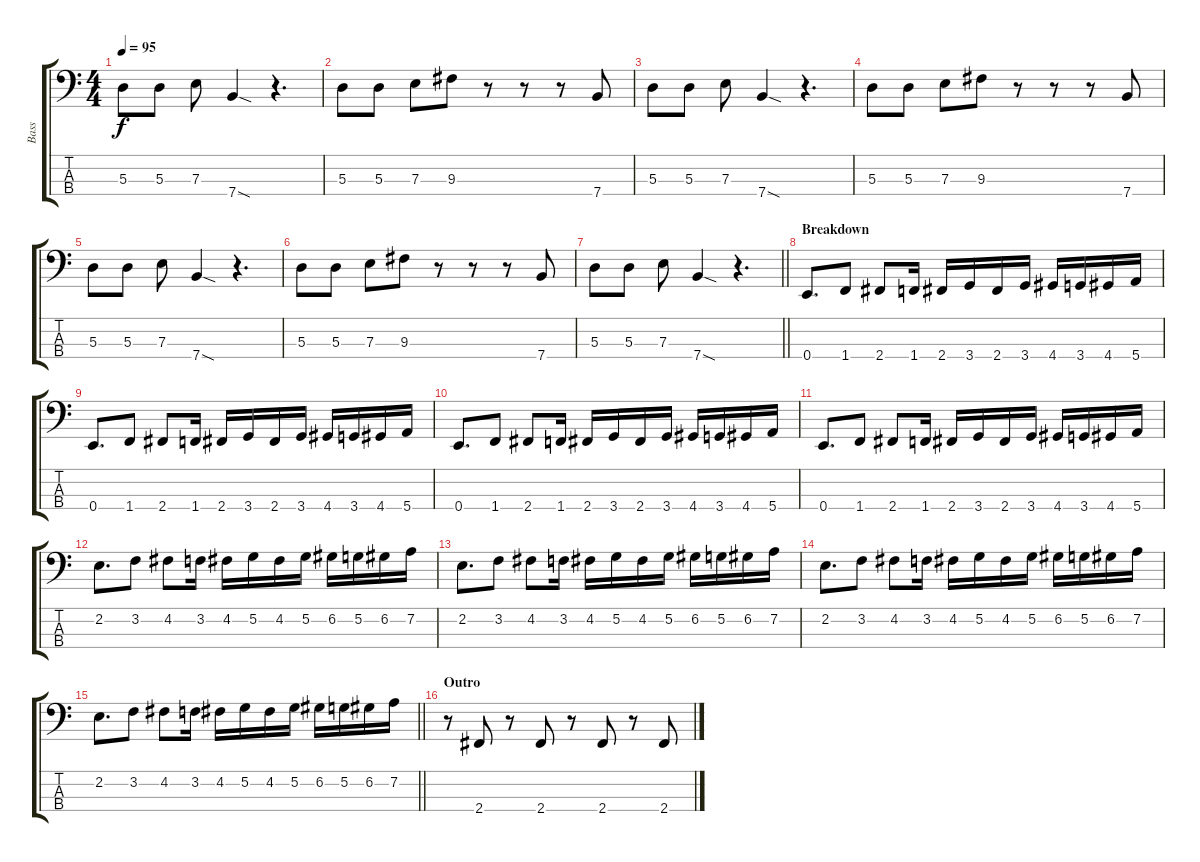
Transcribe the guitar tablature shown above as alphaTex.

\track ("Bass" "Bass") {instrument electricbasspick}
\staff {score tabs}
\tuning (G2 D2 A1 E1) {hide}
\ts (4 4)
\tempo 95
\clef f4
\ks c
5.3.8{dy f} 5.3.8 7.3.8 7.4{sod}.4 r.4{d} |
5.3.8 5.3.8 7.3.8 9.3.8 r.8 r.8 r.8 7.4.8 |
5.3.8 5.3.8 7.3.8 7.4{sod}.4 r.4{d} |
5.3.8 5.3.8 7.3.8 9.3.8 r.8 r.8 r.8 7.4.8 |
5.3.8 5.3.8 7.3.8 7.4{sod}.4 r.4{d} |
5.3.8 5.3.8 7.3.8 9.3.8 r.8 r.8 r.8 7.4.8 |
\barLineRight lightlight
5.3.8 5.3.8 7.3.8 7.4{sod}.4 r.4{d} |
\section ("" "Breakdown")
0.4.8{d} 1.4.8 2.4.8 1.4.16 2.4.16 3.4.16 2.4.16 3.4.16 4.4.16 3.4.16 4.4.16 5.4.16 |
0.4.8{d} 1.4.8 2.4.8 1.4.16 2.4.16 3.4.16 2.4.16 3.4.16 4.4.16 3.4.16 4.4.16 5.4.16 |
0.4.8{d} 1.4.8 2.4.8 1.4.16 2.4.16 3.4.16 2.4.16 3.4.16 4.4.16 3.4.16 4.4.16 5.4.16 |
0.4.8{d} 1.4.8 2.4.8 1.4.16 2.4.16 3.4.16 2.4.16 3.4.16 4.4.16 3.4.16 4.4.16 5.4.16 |
2.2.8{d} 3.2.8 4.2.8 3.2.16 4.2.16 5.2.16 4.2.16 5.2.16 6.2.16 5.2.16 6.2.16 7.2.16 |
2.2.8{d} 3.2.8 4.2.8 3.2.16 4.2.16 5.2.16 4.2.16 5.2.16 6.2.16 5.2.16 6.2.16 7.2.16 |
2.2.8{d} 3.2.8 4.2.8 3.2.16 4.2.16 5.2.16 4.2.16 5.2.16 6.2.16 5.2.16 6.2.16 7.2.16 |
\barLineRight lightlight
2.2.8{d} 3.2.8 4.2.8 3.2.16 4.2.16 5.2.16 4.2.16 5.2.16 6.2.16 5.2.16 6.2.16 7.2.16 |
\section ("" "Outro")
r.8 2.4.8 r.8 2.4.8 r.8 2.4.8 r.8 2.4.8
